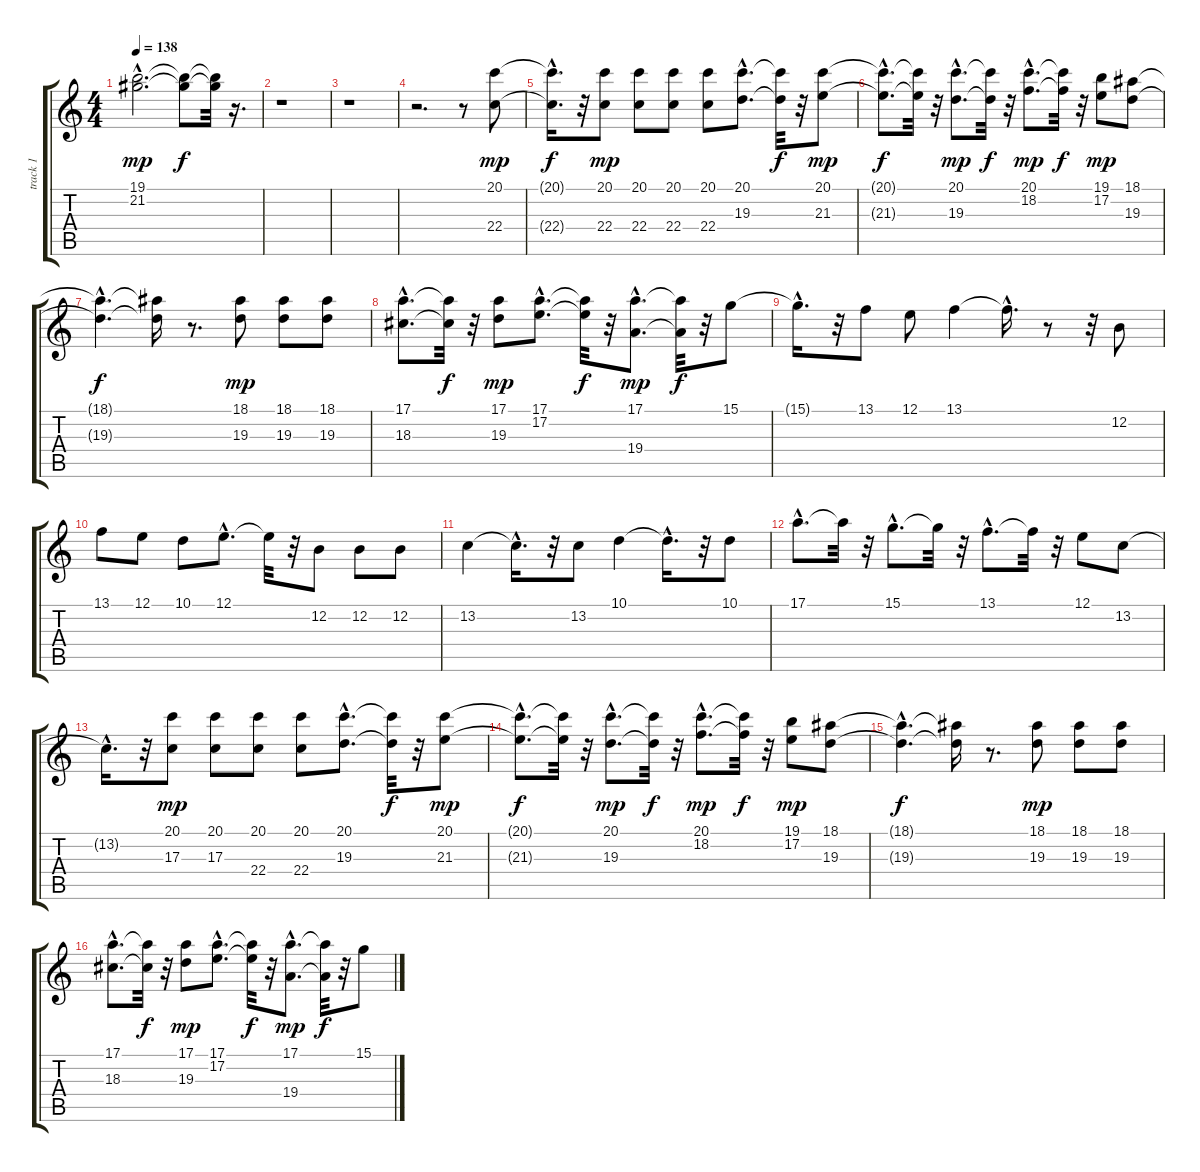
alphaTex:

\track ("track 1 " "track 1 ") {instrument musicbox}
\staff {score tabs}
\tuning (E4 B3 G3 D3 A2 E2) {hide}
\ts (4 4)
\tempo 138
\clef g2
\ks c
(19.1{hac} 21.2{hac}).2{d dy mp} (19.1{t} 21.2{t}).8{dy f} (19.1{t} 21.2{t}).32 r.16{d} |
r.1 |
r.1 |
r.2{d} r.8 (20.1 22.4).8{dy mp} |
(20.1{hac t} 22.4{hac t}).16{d dy f} r.32 (20.1 22.4).8{dy mp} (20.1 22.4).8 (20.1 22.4).8 (20.1 22.4).8 (20.1{hac} 19.3{hac}).8{d} (20.1{t} 19.3{t}).32{dy f} r.32 (20.1 21.3).8{dy mp} |
(20.1{hac t} 21.3{hac t}).8{d dy f} (20.1{t} 21.3{t}).32 r.32 (20.1{hac} 19.3{hac}).8{d dy mp} (20.1{t} 19.3{t}).32{dy f} r.32 (20.1{hac} 18.2{hac}).8{d dy mp} (20.1{t} 18.2{t}).32{dy f} r.32 (19.1 17.2).8{dy mp} (18.1 19.3).8 |
(18.1{hac t} 19.3{hac t}).4{d dy f} (18.1{t} 19.3{t}).16 r.8{d} (18.1 19.3).8{dy mp} (18.1 19.3).8 (18.1 19.3).8 |
(17.1{hac} 18.3{hac}).8{d} (17.1{t} 18.3{t}).32{dy f} r.32 (17.1 19.3).8{dy mp} (17.1{hac} 17.2{hac}).8{d} (17.1{t} 17.2{t}).32{dy f} r.32 (17.1{hac} 19.4{hac}).8{d dy mp} (17.1{t} 19.4{t}).32{dy f} r.32 15.1.8 |
15.1{hac t}.16{d} r.32 13.1.8 12.1.8 13.1.4 13.1{hac t}.16{d} r.8 r.32 12.2.8 |
13.1.8 12.1.8 10.1.8 12.1{hac}.8{d} 12.1{t}.32 r.32 12.2.8 12.2.8 12.2.8 |
13.2.4 13.2{hac t}.16{d} r.32 13.2.8 10.1.4 10.1{hac t}.16{d} r.32 10.1.8 |
17.1{hac}.8{d} 17.1{t}.32 r.32 15.1{hac}.8{d} 15.1{t}.32 r.32 13.1{hac}.8{d} 13.1{t}.32 r.32 12.1.8 13.2.8 |
13.2{hac t}.16{d} r.32 (20.1 17.3).8{dy mp} (20.1 17.3).8 (20.1 22.4).8 (20.1 22.4).8 (20.1{hac} 19.3{hac}).8{d} (20.1{t} 19.3{t}).32{dy f} r.32 (20.1 21.3).8{dy mp} |
(20.1{hac t} 21.3{hac t}).8{d dy f} (20.1{t} 21.3{t}).32 r.32 (20.1{hac} 19.3{hac}).8{d dy mp} (20.1{t} 19.3{t}).32{dy f} r.32 (20.1{hac} 18.2{hac}).8{d dy mp} (20.1{t} 18.2{t}).32{dy f} r.32 (19.1 17.2).8{dy mp} (18.1 19.3).8 |
(18.1{hac t} 19.3{hac t}).4{d dy f} (18.1{t} 19.3{t}).16 r.8{d} (18.1 19.3).8{dy mp} (18.1 19.3).8 (18.1 19.3).8 |
(17.1{hac} 18.3{hac}).8{d} (17.1{t} 18.3{t}).32{dy f} r.32 (17.1 19.3).8{dy mp} (17.1{hac} 17.2{hac}).8{d} (17.1{t} 17.2{t}).32{dy f} r.32 (17.1{hac} 19.4{hac}).8{d dy mp} (17.1{t} 19.4{t}).32{dy f} r.32 15.1.8
